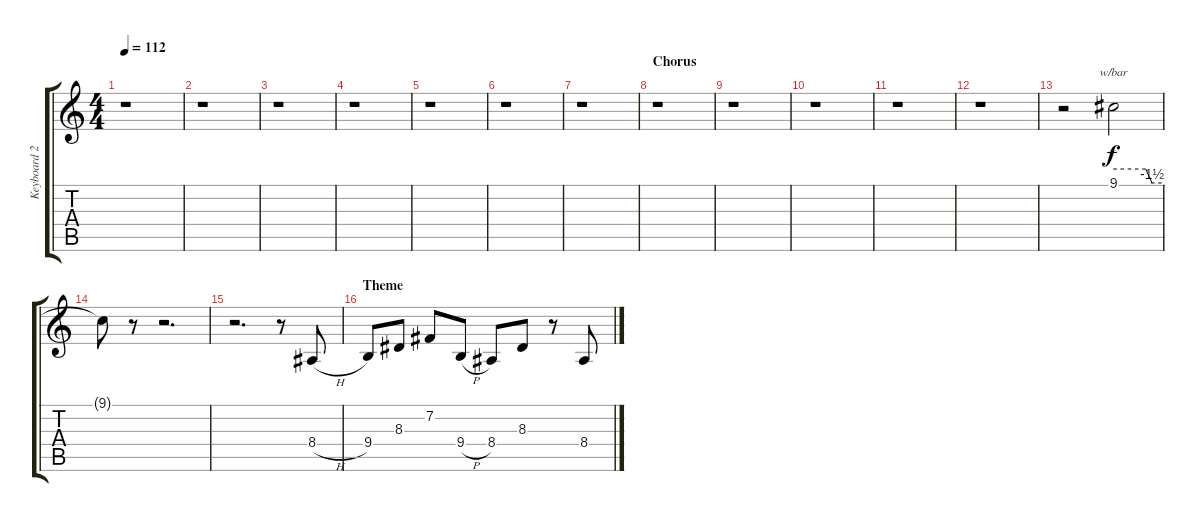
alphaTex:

\track ("Keyboard 2" "Keyboard 2") {instrument pad3polysynth}
\staff {score tabs}
\tuning (E4 B3 G3 D3 A2 E2) {hide}
\ts (4 4)
\tempo 112
\clef g2
\ks c
r.1{dy f} |
r.1 |
r.1 |
r.1 |
r.1 |
r.1 |
r.1 |
\section ("" "Chorus")
r.1 |
r.1 |
r.1 |
r.1 |
r.1 |
r.2 9.1.2{tbe (custom default 0 0 40 0 48 -6 60 -6)} |
9.1{t}.8 r.8{volume 0} r.2{d} |
r.2{d} r.8 8.4{h}.8{volume 10 instrument brasssection} |
\section ("" "Theme")
9.4.8 8.3.8 7.2.8 9.4{h}.8 8.4.8 8.3.8 r.8 8.4{h}.8
